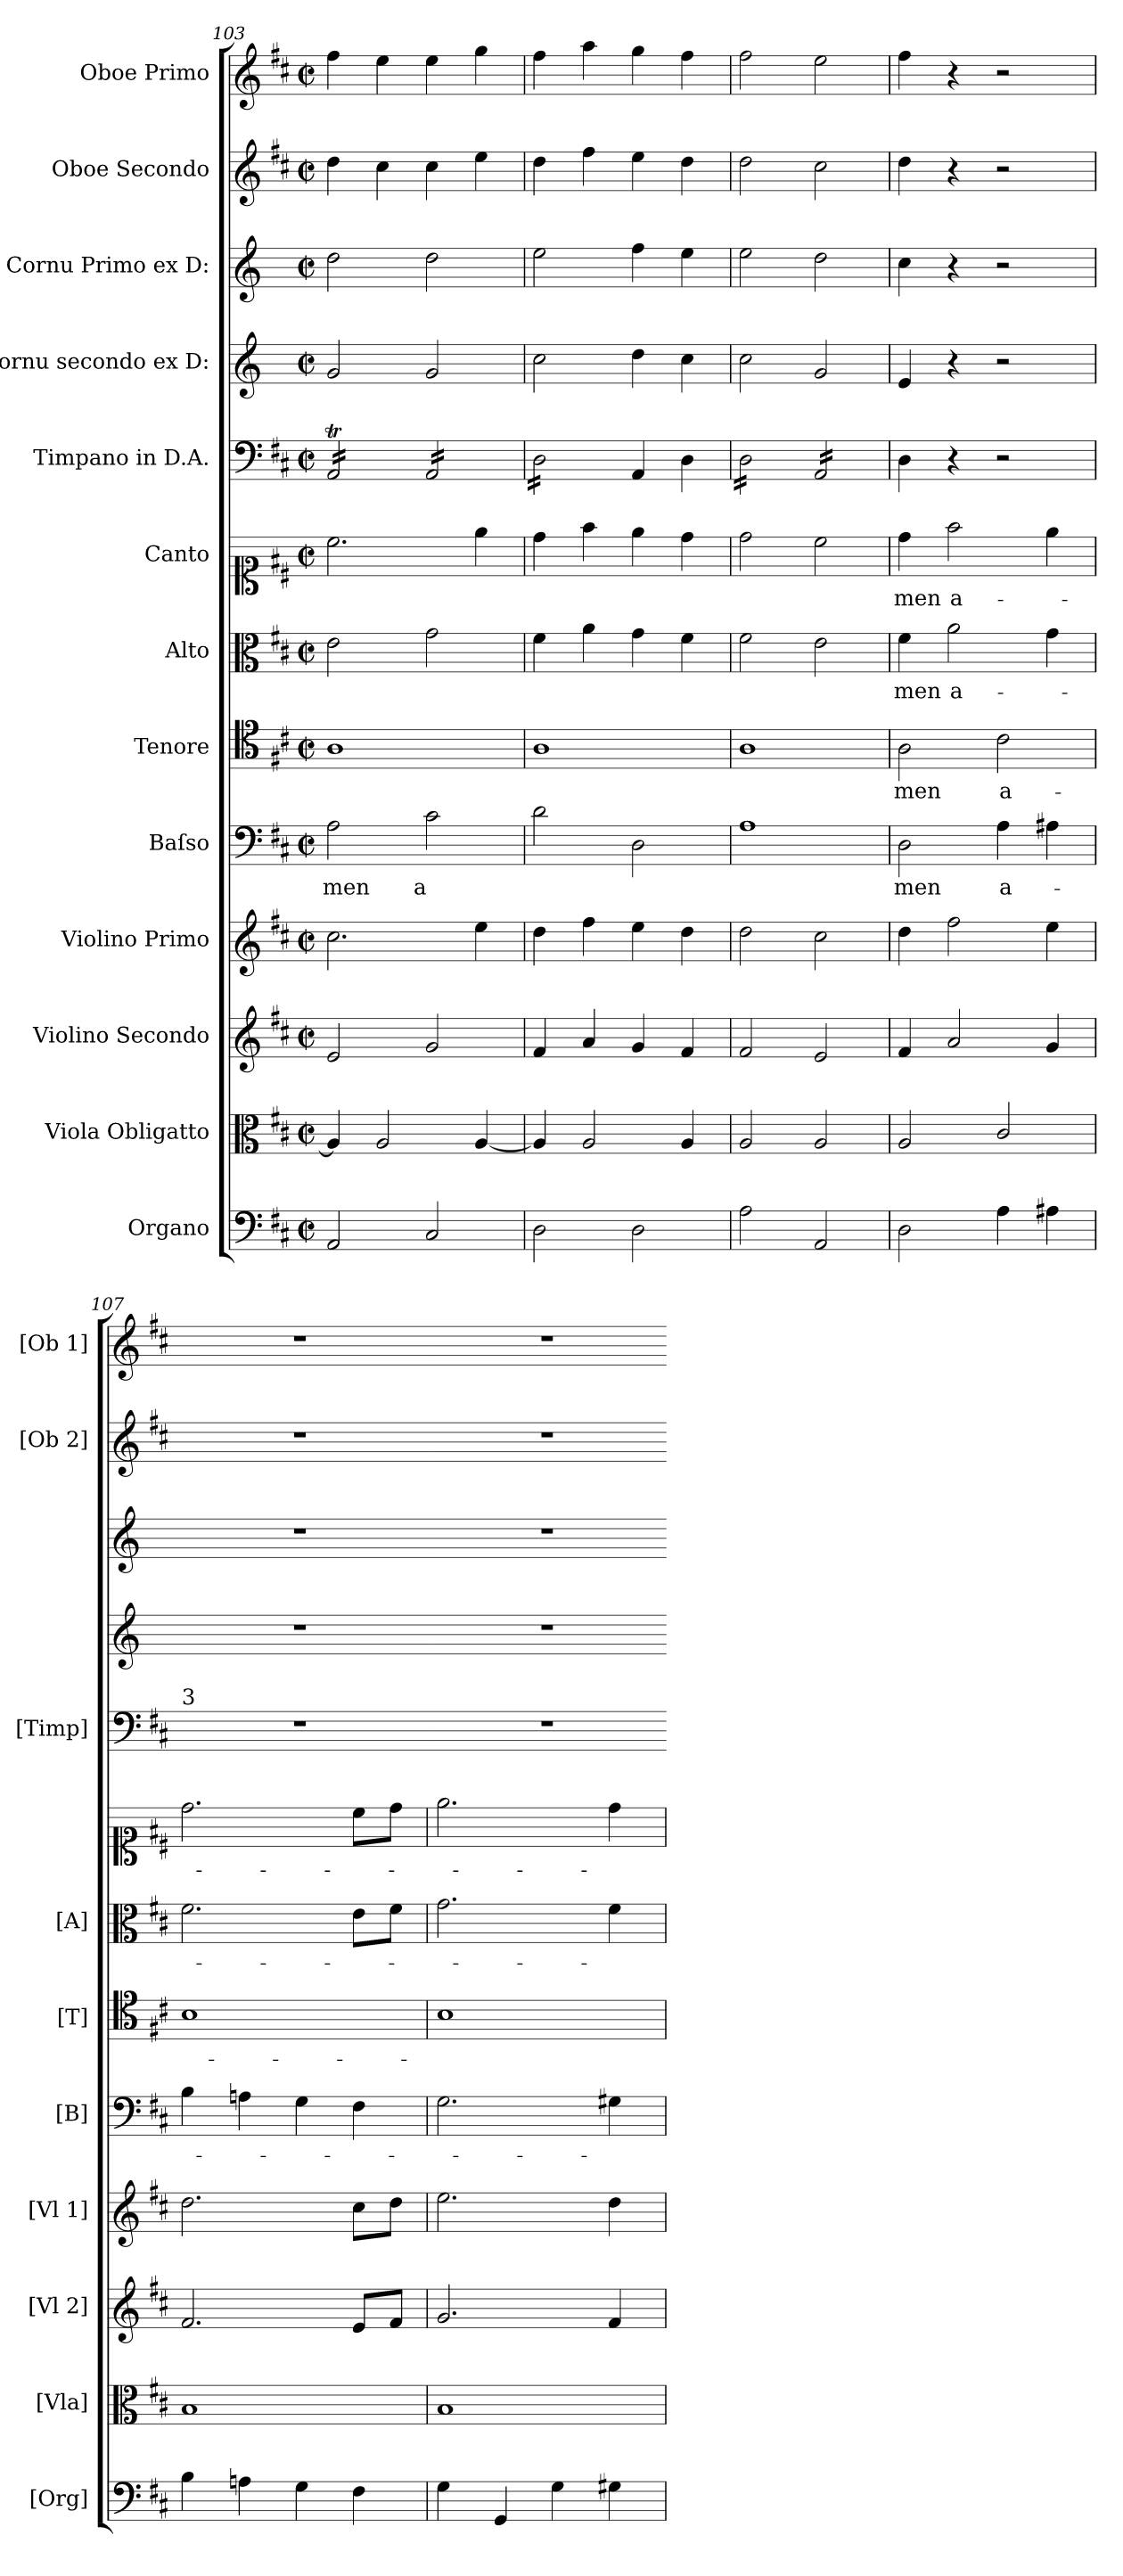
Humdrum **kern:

**kern	**kern	**kern	**kern	**kern	**text	**kern	**text	**kern	**text	**kern	**text	**kern	**kern	**kern	**kern	**kern
*part13	*part12	*part11	*part10	*part9	*part9	*part8	*part8	*part7	*part7	*part6	*part6	*part5	*part4	*part3	*part2	*part1
*staff13	*staff12	*staff11	*staff10	*staff9	*staff9	*staff8	*staff8	*staff7	*staff7	*staff6	*staff6	*staff5	*staff4	*staff3	*staff2	*staff1
*I"Organo	*I"Viola Obligatto	*I"Violino Secondo	*I"Violino Primo	*I"Baſso	*	*I"Tenore	*	*I"Alto	*	*I"Canto	*	*I"Timpano in D.A.	*I"Cornu secondo ex D:	*I"Cornu Primo ex D:	*I"Oboe Secondo	*I"Oboe Primo
*I'[Org]	*I'[Vla]	*I'[Vl 2]	*I'[Vl 1]	*I'[B]	*	*I'[T]	*	*I'[A]	*	*	*	*I'[Timp]	*	*	*I'[Ob 2]	*I'[Ob 1]
*clefF4	*clefC3	*clefG2	*clefG2	*clefF4	*	*clefC4	*	*clefC3	*	*clefC1	*	*clefF4	*clefG2	*clefG2	*clefG2	*clefG2
*	*	*	*	*	*	*	*	*	*	*	*	*	*ITrd6c10	*ITrd6c10	*	*
*k[f#c#]	*k[f#c#]	*k[f#c#]	*k[f#c#]	*k[f#c#]	*	*k[f#c#]	*	*k[f#c#]	*	*k[f#c#]	*	*k[f#c#]	*k[f#c#]	*k[f#c#]	*k[f#c#]	*k[f#c#]
*D:	*D:	*D:	*D:	*D:	*	*D:	*	*D:	*	*D:	*	*D:	*D:	*D:	*D:	*D:
*M2/2	*M2/2	*M2/2	*M2/2	*M2/2	*	*M2/2	*	*M2/2	*	*M2/2	*	*M2/2	*M2/2	*M2/2	*M2/2	*M2/2
*met(c|)	*met(c|)	*met(c|)	*met(c|)	*met(c|)	*	*met(c|)	*	*met(c|)	*	*met(c|)	*	*met(c|)	*met(c|)	*met(c|)	*met(c|)	*met(c|)
=103	=103	=103	=103	=103	=103	=103	=103	=103	=103	=103	=103	=103	=103	=103	=103	=103
*	*	*	*	*	*	*	*	*	*	*	*	*tremolo	*	*	*	*
2AA/	4A/]	2e/	2.cc#\	2A\	-men	1A	.	2e\	.	2.cc#\	.	16AAT/LL	2A/	2e\	4dd\	4ff#\
.	.	.	.	.	.	.	.	.	.	.	.	16AAT/	.	.	.	.
.	.	.	.	.	.	.	.	.	.	.	.	16AAT/	.	.	.	.
.	.	.	.	.	.	.	.	.	.	.	.	16AAT/	.	.	.	.
.	2A/	.	.	.	.	.	.	.	.	.	.	16AAT/	.	.	4cc#\	4ee\
.	.	.	.	.	.	.	.	.	.	.	.	16AAT/	.	.	.	.
.	.	.	.	.	.	.	.	.	.	.	.	16AAT/	.	.	.	.
.	.	.	.	.	.	.	.	.	.	.	.	16AAT/JJ	.	.	.	.
2C#/	.	2g/	.	2c#\	a	.	.	2g\	.	.	.	16AA/LL	2A/	2e\	4cc#\	4ee\
.	.	.	.	.	.	.	.	.	.	.	.	16AA/	.	.	.	.
.	.	.	.	.	.	.	.	.	.	.	.	16AA/	.	.	.	.
.	.	.	.	.	.	.	.	.	.	.	.	16AA/	.	.	.	.
.	[4A/	.	4ee\	.	.	.	.	.	.	4ee\	.	16AA/	.	.	4ee\	4gg\
.	.	.	.	.	.	.	.	.	.	.	.	16AA/	.	.	.	.
.	.	.	.	.	.	.	.	.	.	.	.	16AA/	.	.	.	.
.	.	.	.	.	.	.	.	.	.	.	.	16AA/JJ	.	.	.	.
=104	=104	=104	=104	=104	=104	=104	=104	=104	=104	=104	=104	=104	=104	=104	=104	=104
2D\	4A/]	4f#/	4dd\	2d\	.	1A	.	4f#\	.	4dd\	.	16D\LL	2d\	2f#\	4dd\	4ff#\
.	.	.	.	.	.	.	.	.	.	.	.	16D\	.	.	.	.
.	.	.	.	.	.	.	.	.	.	.	.	16D\	.	.	.	.
.	.	.	.	.	.	.	.	.	.	.	.	16D\	.	.	.	.
.	2A/	4a/	4ff#\	.	.	.	.	4a\	.	4ff#\	.	16D\	.	.	4ff#\	4aa\
.	.	.	.	.	.	.	.	.	.	.	.	16D\	.	.	.	.
.	.	.	.	.	.	.	.	.	.	.	.	16D\	.	.	.	.
.	.	.	.	.	.	.	.	.	.	.	.	16D\JJ	.	.	.	.
*	*	*	*	*	*	*	*	*	*	*	*	*Xtremolo	*	*	*	*
2D\	.	4g/	4ee\	2D\	.	.	.	4g\	.	4ee\	.	4AA/	4e\	4g\	4ee\	4gg\
.	4A/	4f#/	4dd\	.	.	.	.	4f#\	.	4dd\	.	4D\	4d\	4f#\	4dd\	4ff#\
=105	=105	=105	=105	=105	=105	=105	=105	=105	=105	=105	=105	=105	=105	=105	=105	=105
*	*	*	*	*	*	*	*	*	*	*	*	*tremolo	*	*	*	*
2A\	2A/	2f#/	2dd\	1A	.	1A	.	2f#\	.	2dd\	.	16D\LL	2d\	2f#\	2dd\	2ff#\
.	.	.	.	.	.	.	.	.	.	.	.	16D\	.	.	.	.
.	.	.	.	.	.	.	.	.	.	.	.	16D\	.	.	.	.
.	.	.	.	.	.	.	.	.	.	.	.	16D\	.	.	.	.
.	.	.	.	.	.	.	.	.	.	.	.	16D\	.	.	.	.
.	.	.	.	.	.	.	.	.	.	.	.	16D\	.	.	.	.
.	.	.	.	.	.	.	.	.	.	.	.	16D\	.	.	.	.
.	.	.	.	.	.	.	.	.	.	.	.	16D\JJ	.	.	.	.
2AA/	2A/	2e/	2cc#\	.	.	.	.	2e\	.	2cc#\	.	16AA/LL	2A/	2e\	2cc#\	2ee\
.	.	.	.	.	.	.	.	.	.	.	.	16AA/	.	.	.	.
.	.	.	.	.	.	.	.	.	.	.	.	16AA/	.	.	.	.
.	.	.	.	.	.	.	.	.	.	.	.	16AA/	.	.	.	.
.	.	.	.	.	.	.	.	.	.	.	.	16AA/	.	.	.	.
.	.	.	.	.	.	.	.	.	.	.	.	16AA/	.	.	.	.
.	.	.	.	.	.	.	.	.	.	.	.	16AA/	.	.	.	.
.	.	.	.	.	.	.	.	.	.	.	.	16AA/JJ	.	.	.	.
*	*	*	*	*	*	*	*	*	*	*	*	*Xtremolo	*	*	*	*
=106	=106	=106	=106	=106	=106	=106	=106	=106	=106	=106	=106	=106	=106	=106	=106	=106
2D\	2A/	4f#/	4dd\	2D\	-men	2A\	-men	4f#\	-men	4dd\	-men	4D\	4F#/	4d\	4dd\	4ff#\
.	.	2a/	2ff#\	.	.	.	.	2a\	a-	2ff#\	a-	4r	4r	4r	4r	4r
4A\	2c#/	.	.	4A\	a-	2c#\	a-	.	.	.	.	2r	2r	2r	2r	2r
4A#X\	.	4g/	4ee\	4A#X\	.	.	.	4g\	.	4ee\	.	.	.	.	.	.
=107	=107	=107	=107	=107	=107	=107	=107	=107	=107	=107	=107	=107	=107	=107	=107	=107
!	!	!	!	!	!	!	!	!	!	!	!	!LO:TX:a:t=3	!	!	!	!
4B\	1B	2.f#/	2.dd\	4B\	.	1B	.	2.f#\	.	2.dd\	.	1r	1r	1r	1r	1r
4An\	.	.	.	4An\	.	.	.	.	.	.	.	.	.	.	.	.
4G\	.	.	.	4G\	.	.	.	.	.	.	.	.	.	.	.	.
4F#\	.	8e/L	8cc#\L	4F#\	.	.	.	8e\L	.	8cc#\L	.	.	.	.	.	.
.	.	8f#/J	8dd\J	.	.	.	.	8f#\J	.	8dd\J	.	.	.	.	.	.
=108	=108	=108	=108	=108	=108-	=108	=108-	=108	=108-	=108	=108-	=108-	=108-	=108-	=108-	=108-
4G\	1B	2.g/	2.ee\	2.G\	.	1B	.	2.g\	.	2.ee\	.	1r	1r	1r	1r	1r
4GG/	.	.	.	.	.	.	.	.	.	.	.	.	.	.	.	.
4G\	.	.	.	.	.	.	.	.	.	.	.	.	.	.	.	.
4G#X\	.	4f#/	4dd\	4G#X\	.	.	.	4f#\	.	4dd\	.	.	.	.	.	.
=	=	=	=	=	=-	=	=-	=	=-	=	=-	=-	=-	=-	=-	=-
*-	*-	*-	*-	*-	*-	*-	*-	*-	*-	*-	*-	*-	*-	*-	*-	*-
